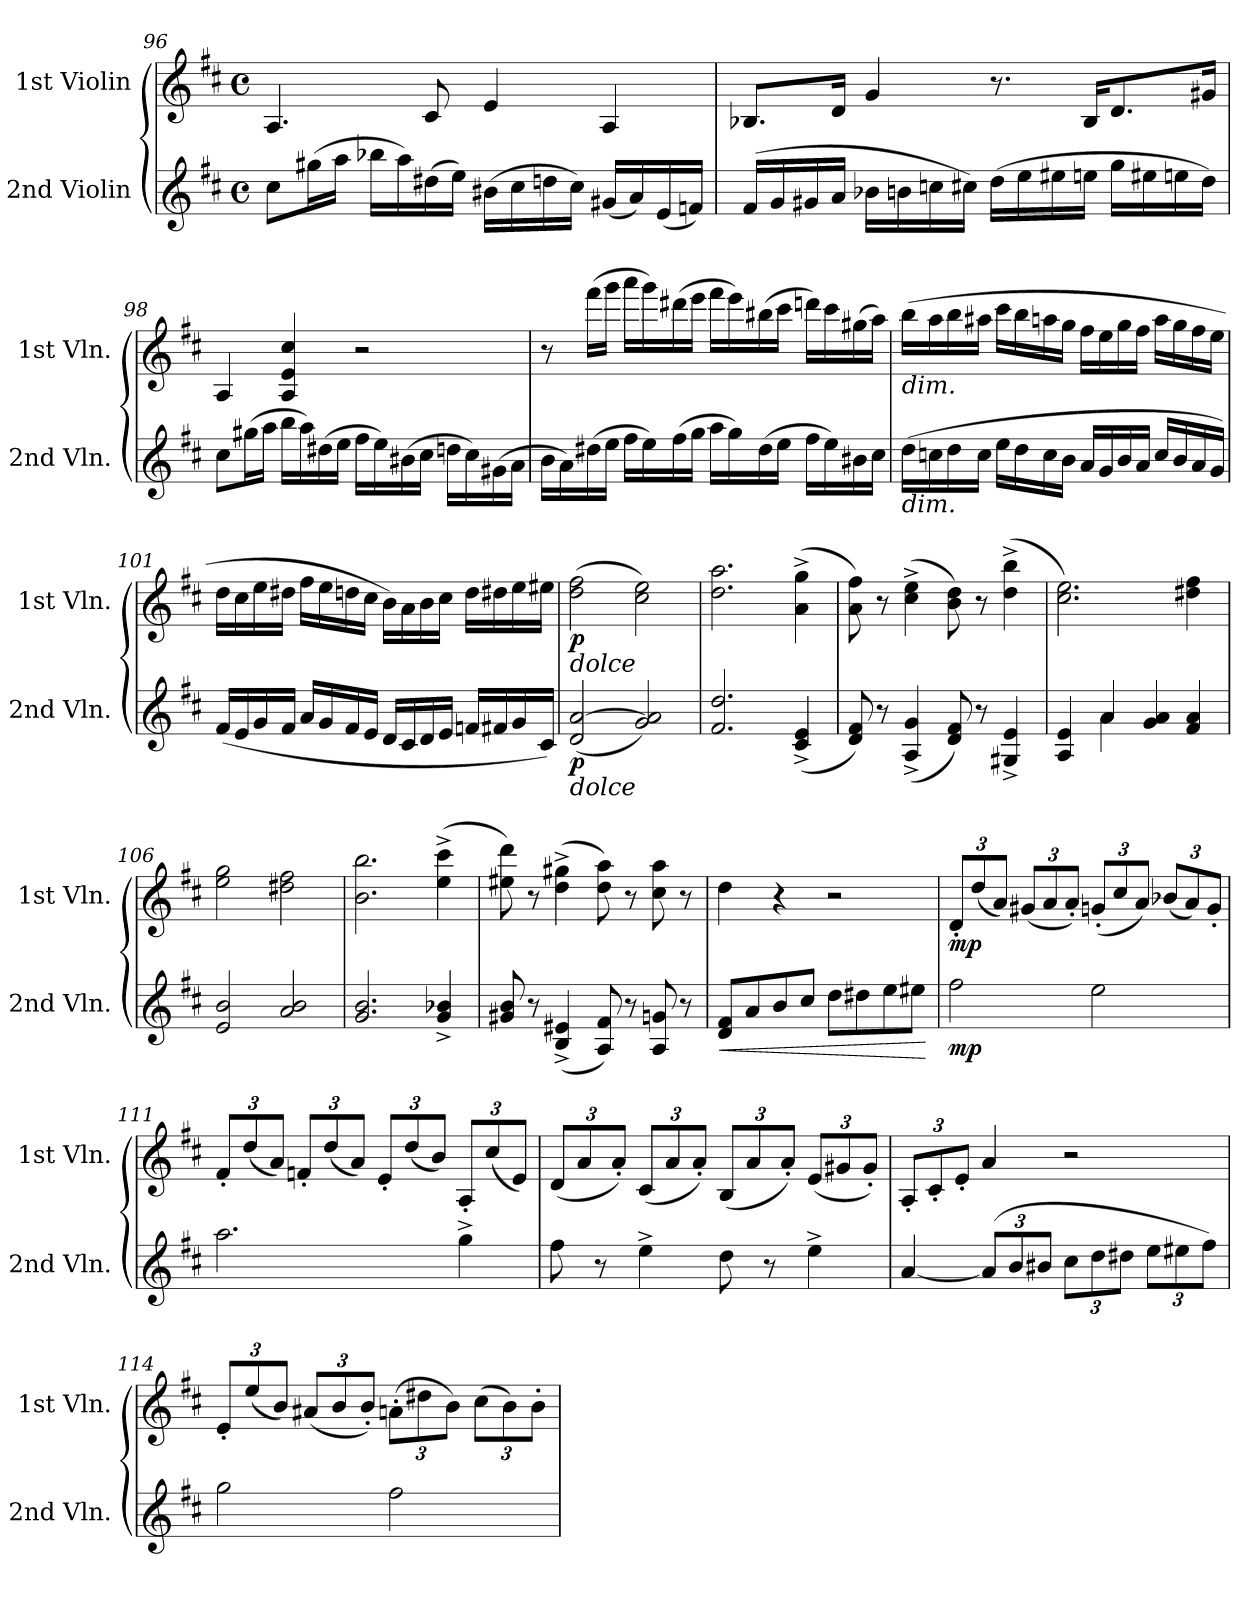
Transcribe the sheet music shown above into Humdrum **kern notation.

**kern	**dynam	**kern	**dynam
*part2	*part2	*part1	*part1
*staff2	*staff2	*staff1	*staff1
*I"2nd Violin	*	*I"1st Violin	*
*I'2nd Vln.	*	*I'1st Vln.	*
*clefG2	*	*clefG2	*
*k[f#c#]	*	*k[f#c#]	*
*M4/4	*	*M4/4	*
*met(c)	*	*met(c)	*
=96	=96	=96	=96
8cc#\L	.	4.A/	.
(>16gg#X\L	.	.	.
16aa\JJ	.	.	.
16bb-X\LL	.	.	.
16aa\)	.	.	.
(>16dd#X\	.	8c#/	.
16ee\JJ)	.	.	.
(>16b#X\LL	.	4e/	.
16cc#\	.	.	.
16ddn\	.	.	.
16cc#\JJ)	.	.	.
(<16g#X/LL	.	4A/	.
16a/)	.	.	.
(<16e/	.	.	.
16fn/JJ)	.	.	.
!!LO:LB:g=z
=97	=97	=97	=97
(>16f#/LL	.	8.B-X/L	.
16g/	.	.	.
16g#X/	.	.	.
16a/JJ	.	16d/Jk	.
16b-X\LL	.	4g/	.
16bn\	.	.	.
16ccn\	.	.	.
16cc#X\JJ)	.	.	.
(>16dd\LL	.	8.r	.
16ee\	.	.	.
16ee#X\	.	.	.
16een\JJ	.	16B-/KL	.
16gg\LL	.	8.d/	.
16ee#X\	.	.	.
16een\	.	.	.
16dd\JJ)	.	16g#X/Jk	.
=98	=98	=98	=98
8cc#\L	.	4A/	.
(>16gg#X\L	.	.	.
16aa\JJ	.	.	.
16bb\LL	.	4A/ 4e/ 4cc#/	.
16aa\)	.	.	.
(>16dd#X\	.	.	.
16ee\JJ	.	.	.
16ff#\LL	.	2r	.
16ee\)	.	.	.
(>16b#X\	.	.	.
16cc#\JJ	.	.	.
16ddn\LL	.	.	.
16cc#\)	.	.	.
(>16g#X\	.	.	.
16a\JJ	.	.	.
!!LO:PB:g=z
=99	=99	=99	=99
16b\LL	.	8r	.
16a\)	.	.	.
(>16dd#X\	.	(>16fff#\LL	.
16ee\JJ	.	16ggg\JJ	.
16ff#\LL	.	16aaa\LL	.
16ee\)	.	16ggg\)	.
(>16ff#\	.	(>16ddd#X\	.
16gg\JJ	.	16eee\JJ	.
16aa\LL	.	16fff#\LL	.
16gg\)	.	16eee\)	.
(>16dd#\	.	(>16bb#X\	.
16ee\JJ	.	16ccc#\JJ	.
16ff#\LL	.	16dddn\LL)	.
16ee\)	.	16ccc#\	.
16b#X\	.	(>16gg#X\	.
16cc#\JJ	.	16aa\JJ)	.
=100	=100	=100	=100
!	!	!LO:TX:b:i:t=dim.	!
!LO:TX:b:i:t=dim.	!	!	!
(>16dd\LL	.	(>16bb\LL	.
16ccn\	.	16aa\	.
16dd\	.	16bb\	.
16cc\JJ	.	16aa#X\JJ	.
16ee\LL	.	16ccc#\LL	.
16dd\	.	16bb\	.
16cc\	.	16aan\	.
16b\JJ	.	16gg\JJ	.
16a/LL	.	16ff#\LL	.
16g/	.	16ee\	.
16b/	.	16gg\	.
16a/JJ	.	16ff#\JJ	.
16cc/LL	.	16aa\LL	.
16b/	.	16gg\	.
16a/	.	16ff#\	.
16g/JJ)	.	16ee\JJ	.
!!LO:LB:g=z
=101	=101	=101	=101
(<16f#/LL	.	16dd\LL	.
16e/	.	16cc#\	.
16g/	.	16ee\	.
16f#/JJ	.	16dd#X\JJ	.
16a/LL	.	16ff#\LL	.
16g/	.	16ee\	.
16f#/	.	16ddn\	.
16e/JJ	.	16cc#\JJ	.
*	*	*MM100	*
16d/LL	.	16b\LL)	.
16c#/	.	16a\	.
16d/	.	16b\	.
16e/JJ	.	16cc#\JJ	.
*	*	*MM80	*
16fn/LL	.	16dd\LL	.
16f#X/	.	16dd#X\	.
16g/	.	16ee\	.
16c#/JJ)	.	16ee#X\JJ	.
=102	=102	=102	=102
!	!	!LO:TX:b:i:t=dolce	!
!LO:TX:b:i:t=dolce	!	!	!
!	!LO:DY:b	!	!LO:DY:b
(<2d/ [2a/	p	(>2dd\ 2ff#\	p
2g/ 2a/])	.	2cc#\ 2ee\)	.
=103	=103	=103	=103
2.f#/ 2.dd/	.	2.dd\ 2.aa\	.
(<4c#/^ 4e/^	.	(>4a\^ 4gg\^	.
=104	=104	=104	=104
8d/ 8f#/)	.	8a\ 8ff#\)	.
8r	.	8r	.
(<4A/^ 4g/^	.	(>4cc#\^ 4ee\^	.
8d/ 8f#/)	.	8b\ 8dd\)	.
8r	.	8r	.
4G#X/^ 4e/^	.	(>4dd\^ 4bb\^	.
=105	=105	=105	=105
*^	*	*	*
4A/ 4e/	4ryy	.	2.cc#\ 2.ee\)	.
4a/	4a\	.	.	.
4g/ 4a/	2ryy	.	.	.
4f#/ 4a/	.	.	4dd#X\ 4ff#\	.
*v	*v	*	*	*
!!LO:LB:g=z
=106	=106	=106	=106
2e/ 2b/	.	2ee\ 2gg\	.
2a/ 2b/	.	2dd#X\ 2ff#\	.
=107	=107	=107	=107
2.g/ 2.b/	.	2.b\ 2.bb\	.
4g/^ 4b-X/^	.	(>4ee\^ 4ccc#\^	.
=108	=108	=108	=108
8g#X/ 8b/	.	8ee#X\ 8ddd\)	.
8r	.	8r	.
(<4B/^ 4e#X/^	.	(>4dd\^ 4gg#X\^	.
8A/ 8f#/)	.	8dd\ 8aa\)	.
8r	.	8r	.
8A/ 8gn/	.	8cc#\ 8aa\	.
8r	.	8r	.
=109	=109	=109	=109
!	!LO:HP:b	!	!
*	*	*^	*
8d/ 8f#/L	<	4dd\	8ryy	.
*	*	*MM100	*	*
8a/	.	.	2..ryy	.
8b/	.	4r	.	.
8cc#/J	.	.	.	.
8dd\L	.	2r	.	.
8dd#X\	.	.	.	.
8ee\	.	.	.	.
8ee#X\J	.	.	.	.
.	[	.	.	.
*	*	*v	*v	*
!!LO:LB:g=z
=110	=110	=110	=110
*	*	*Xbrackettup	*
*	*	*MM120	*
*	*	*^	*
!	!LO:DY:b	!	!	!LO:DY:b
*	*	*v	*v	*
2ff#\	mp	12d'/L	mp
.	.	(<12dd/	.
.	.	12a/J)	.
.	.	(<12g#X/L	.
.	.	12a/	.
.	.	12a'/J)	.
2ee\	.	(<12gn'/L	.
.	.	12cc#/	.
.	.	12a/J)	.
.	.	(<12b-X/L	.
.	.	12a/)	.
.	.	12g'/J	.
=111	=111	=111	=111
2.aa\	.	12f#'/L	.
.	.	(<12dd/	.
.	.	12a/J)	.
.	.	12fn'/L	.
.	.	(<12dd/	.
.	.	12a/J)	.
.	.	12e'/L	.
.	.	(<12dd/	.
.	.	12b/J)	.
4gg^\	.	12A'/L	.
.	.	(<12cc#/	.
.	.	12e/J)	.
=112	=112	=112	=112
8ff#\	.	(<12d/L	.
.	.	12a/	.
8r	.	.	.
.	.	12a'/J)	.
4ee^\	.	(<12c#/L	.
.	.	12a/	.
.	.	12a'/J)	.
8dd\	.	(<12B/L	.
.	.	12a/	.
8r	.	.	.
.	.	12a'/J)	.
4ee^\	.	(<12e/L	.
.	.	12g#X/	.
.	.	12g#'/J)	.
!!LO:LB:g=z
=113	=113	=113	=113
[4a/	.	12A'/L	.
.	.	12c#'/	.
.	.	12e'/J	.
*Xbrackettup	*	*	*
(>12a/L]	.	4a/	.
12b/	.	.	.
12b#X/J	.	.	.
12cc#\L	.	2r	.
12dd\	.	.	.
12dd#X\J	.	.	.
12ee\L	.	.	.
12ee#X\	.	.	.
12ff#\J)	.	.	.
=114	=114	=114	=114
2gg\	.	12e'/L	.
.	.	(<12ee/	.
.	.	12b/J)	.
.	.	(<12a#X/L	.
.	.	12b/	.
.	.	12b'/J)	.
2ff#\	.	(>12an'\L	.
.	.	12dd#X\	.
.	.	12b\J)	.
.	.	(>12cc#\L	.
.	.	12b\)	.
.	.	12b'\J	.
=	=	=	=
*-	*-	*-	*-
